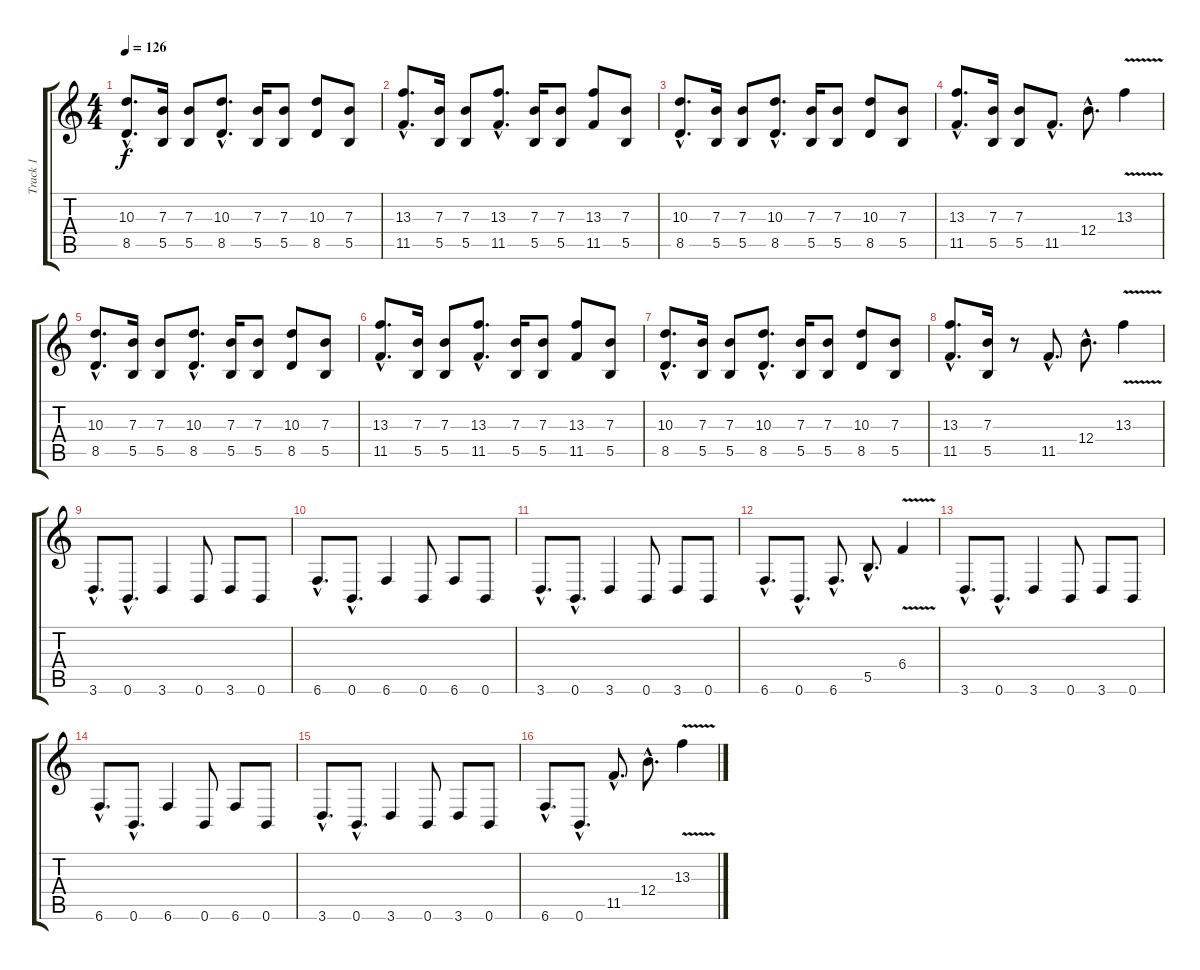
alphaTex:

\track ("Track 1" "Track 1") {instrument acousticguitarsteel}
\staff {score tabs}
\tuning (Db4 Ab3 E3 B2 Gb2 B1) {hide}
\ts (4 4)
\tempo 126
\clef g2
\ks c
(10.3{hac} 8.5{hac}).8{d dy f instrument acousticguitarsteel} (7.3 5.5).16 (7.3 5.5).8 (10.3{hac} 8.5{hac}).8{d} (7.3 5.5).16 (7.3 5.5).8 (10.3 8.5).8 (7.3 5.5).8 |
(13.3{hac} 11.5{hac}).8{d} (7.3 5.5).16 (7.3 5.5).8 (13.3{hac} 11.5{hac}).8{d} (7.3 5.5).16 (7.3 5.5).8 (13.3 11.5).8 (7.3 5.5).8 |
(10.3{hac} 8.5{hac}).8{d} (7.3 5.5).16 (7.3 5.5).8 (10.3{hac} 8.5{hac}).8{d} (7.3 5.5).16 (7.3 5.5).8 (10.3 8.5).8 (7.3 5.5).8 |
(13.3{hac} 11.5{hac}).8{d} (7.3 5.5).16 (7.3 5.5).8 11.5{hac}.8{d} 12.4{hac}.8{d} 13.3{v}.4 |
(10.3{hac} 8.5{hac}).8{d} (7.3 5.5).16 (7.3 5.5).8 (10.3{hac} 8.5{hac}).8{d} (7.3 5.5).16 (7.3 5.5).8 (10.3 8.5).8 (7.3 5.5).8 |
(13.3{hac} 11.5{hac}).8{d} (7.3 5.5).16 (7.3 5.5).8 (13.3{hac} 11.5{hac}).8{d} (7.3 5.5).16 (7.3 5.5).8 (13.3 11.5).8 (7.3 5.5).8 |
(10.3{hac} 8.5{hac}).8{d} (7.3 5.5).16 (7.3 5.5).8 (10.3{hac} 8.5{hac}).8{d} (7.3 5.5).16 (7.3 5.5).8 (10.3 8.5).8 (7.3 5.5).8 |
(13.3{hac} 11.5{hac}).8{d} (7.3 5.5).16 r.8 11.5{hac}.8{d} 12.4{hac}.8{d} 13.3{v}.4 |
3.6{hac}.8{d} 0.6{hac}.8{d} 3.6.4 0.6.8 3.6.8 0.6.8 |
6.6{hac}.8{d} 0.6{hac}.8{d} 6.6.4 0.6.8 6.6.8 0.6.8 |
3.6{hac}.8{d} 0.6{hac}.8{d} 3.6.4 0.6.8 3.6.8 0.6.8 |
6.6{hac}.8{d} 0.6{hac}.8{d} 6.6{hac}.8{d} 5.5{hac}.8{d} 6.4{v}.4 |
3.6{hac}.8{d} 0.6{hac}.8{d} 3.6.4 0.6.8 3.6.8 0.6.8 |
6.6{hac}.8{d} 0.6{hac}.8{d} 6.6.4 0.6.8 6.6.8 0.6.8 |
3.6{hac}.8{d} 0.6{hac}.8{d} 3.6.4 0.6.8 3.6.8 0.6.8 |
6.6{hac}.8{d} 0.6{hac}.8{d} 11.5{hac}.8{d} 12.4{hac}.8{d} 13.3{v}.4
